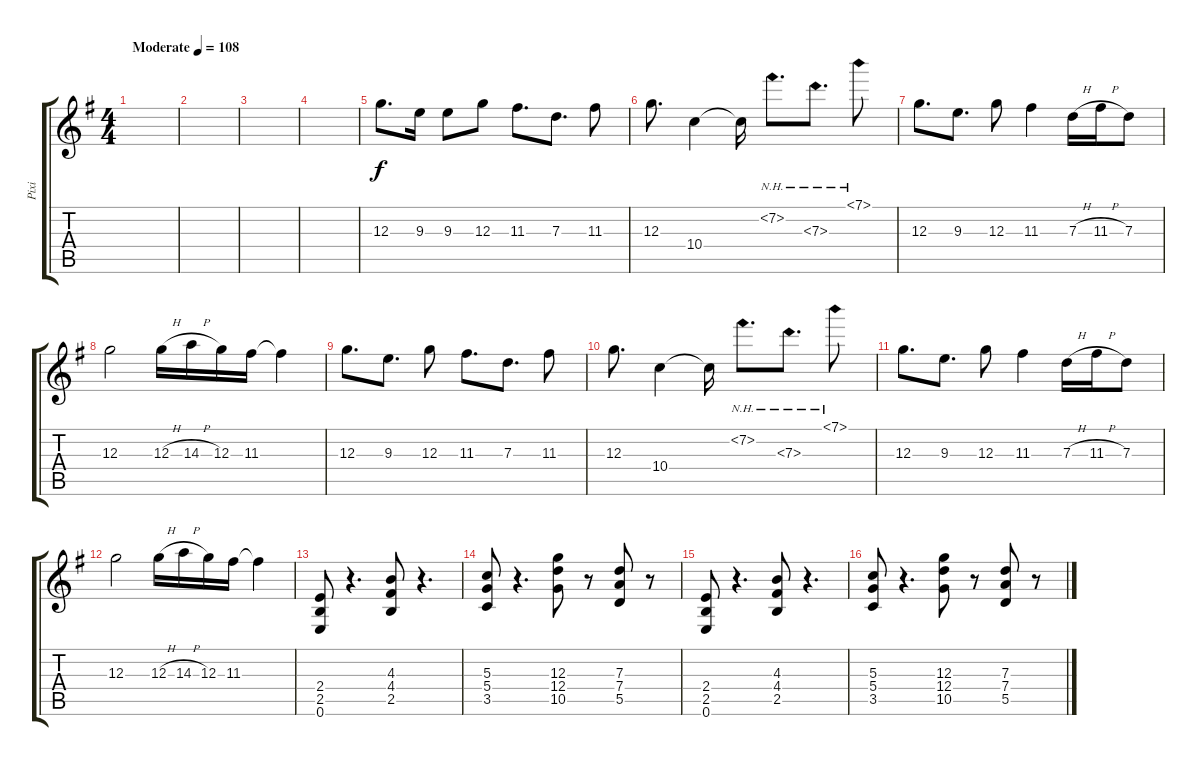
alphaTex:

\track ("Pixi" "Pixi") {instrument distortionguitar}
\staff {score tabs}
\tuning (E4 B3 G3 D3 A2 E2) {hide}
\ts (4 4)
\tempo (108 "Moderate")
\clef g2
\ks g
|
|
|
|
12.3.8{d} 9.3.16 9.3.8 12.3.8 11.3.8{d} 7.3.8{d} 11.3.8 |
12.3.8{d} 10.4.4 10.4{t}.16 7.2{nh}.8{d} 7.3{nh}.8{d} 7.1{nh}.8 |
12.3.8{d} 9.3.8{d} 12.3.8 11.3.4 7.3{h}.16 11.3{h}.16 7.3.8 |
12.3.2 12.3{h}.16 14.3{h}.16 12.3.16 11.3.16 11.3{t}.4 |
12.3.8{d} 9.3.8{d} 12.3.8 11.3.8{d} 7.3.8{d} 11.3.8 |
12.3.8{d} 10.4.4 10.4{t}.16 7.2{nh}.8{d} 7.3{nh}.8{d} 7.1{nh}.8 |
12.3.8{d} 9.3.8{d} 12.3.8 11.3.4 7.3{h}.16 11.3{h}.16 7.3.8 |
12.3.2 12.3{h}.16 14.3{h}.16 12.3.16 11.3.16 11.3{t}.4 |
(2.4 2.5 0.6).8 r.4{d} (4.3 4.4 2.5).8 r.4{d} |
(5.3 5.4 3.5).8 r.4{d} (12.3 12.4 10.5).8 r.8 (7.3 7.4 5.5).8 r.8 |
(2.4 2.5 0.6).8 r.4{d} (4.3 4.4 2.5).8 r.4{d} |
(5.3 5.4 3.5).8 r.4{d} (12.3 12.4 10.5).8 r.8 (7.3 7.4 5.5).8 r.8
